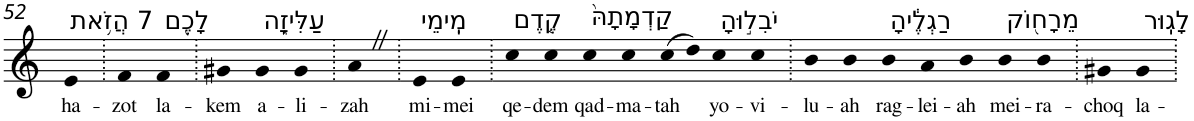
**kern	**text
*part1	*part1
*staff1	*staff1
*I"Piano	*
*I'Pno	*
!!LO:PB:g=z
*clefG2	*
*k[]	*
=52	=52
!LO:TX:a:t=7 הֲזֹ֥את	!
!	!LO:LY:b
4e	ha-
=53.	=53.
!	!LO:LY:b
4f	-zot
!LO:TX:a:t=לָכֶ֖ם	!
!	!LO:LY:b
4f	la-
=54.	=54.
!	!LO:LY:b
4g#X	-kem
!LO:TX:a:t=עַלִּיזָ֑ה	!
!	!LO:LY:b
4g#	a-
!	!LO:LY:b
4g#	-li-
=55.	=55.
!	!LO:LY:b
4aZ	-zah
=56.	=56.
!LO:TX:a:t=מִֽימֵי	!
!	!LO:LY:b
4e	mi-
!	!LO:LY:b
4e	-mei
=57.	=57.
!LO:TX:a:t=קֶ֤דֶם	!
!	!LO:LY:b
4cc	qe-
!	!LO:LY:b
4cc	-dem
!LO:TX:a:t=קַדְמָתָהּ֙	!
!	!LO:LY:b
4cc	qad-
!	!LO:LY:b
4cc	-ma-
!	!LO:LY:b
(8cc	-tah
8dd)	.
!LO:TX:a:t=יֹבִל֣וּהָ	!
!	!LO:LY:b
4cc	yo-
!	!LO:LY:b
4cc	-vi-
=58.	=58.
!	!LO:LY:b
4b	-lu-
!	!LO:LY:b
4b	-ah
!LO:TX:a:t=רַגְלֶ֔יהָ	!
!	!LO:LY:b
4b	rag-
!	!LO:LY:b
4a	-lei-
!	!LO:LY:b
4b	-ah
!LO:TX:a:t=מֵרָח֖וֹק	!
!	!LO:LY:b
4b	mei-
!	!LO:LY:b
4b	-ra-
=59.	=59.
!	!LO:LY:b
4g#X	-choq
!LO:TX:a:t=לָגֽוּר	!
!	!LO:LY:b
4g#	la-
=.	=.
*-	*-
